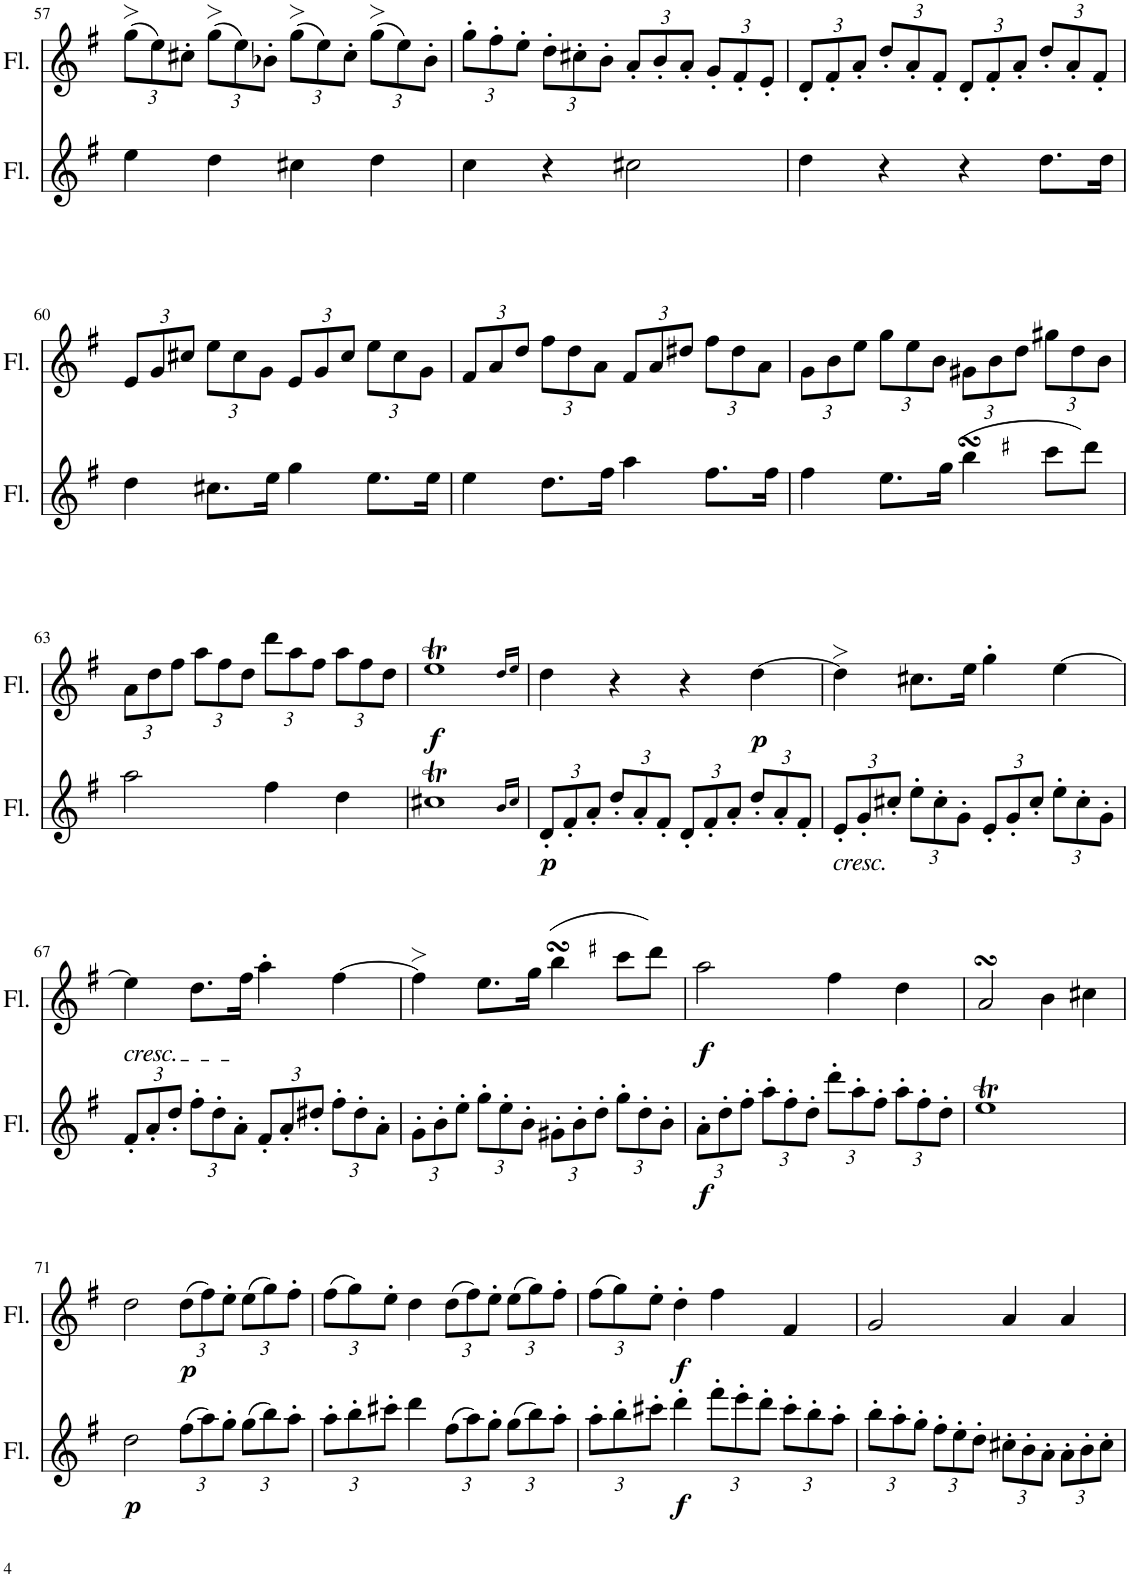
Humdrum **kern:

**kern	**dynam	**kern	**dynam
*part2	*part2	*part1	*part1
*staff2	*staff2	*staff1	*staff1
*I"Flöte	*	*I"Flöte	*
*I'Fl.	*	*I'Fl.	*
!!LO:PB:g=z
*clefG2	*	*clefG2	*
*k[f#]	*	*k[f#]	*
*M4/4	*	*M4/4	*
*met(c)	*	*met(c)	*
*	*	*Xbrackettup	*
=57	=57	=57	=57
4ee\	.	(12gg>\L	.
.	.	12ee\)	.
.	.	12cc#X'\J	.
4dd\	.	(12gg>\L	.
.	.	12ee\)	.
.	.	12b-X'\J	.
4cc#X\	.	(12gg>\L	.
.	.	12ee\)	.
.	.	12cc#'\J	.
4dd\	.	(12gg>\L	.
.	.	12ee\)	.
.	.	12b-'\J	.
=58	=58	=58	=58
4cc\	.	12gg'\L	.
.	.	12ff#'\	.
.	.	12ee'\J	.
4r	.	12dd'\L	.
.	.	12cc#X'\	.
.	.	12b'\J	.
2cc#X\	.	12a'/L	.
.	.	12b'/	.
.	.	12a'/J	.
.	.	12g'/L	.
.	.	12f#'/	.
.	.	12e'/J	.
=59	=59	=59	=59
4dd\	.	12d'/L	.
.	.	12f#'/	.
.	.	12a'/J	.
4r	.	12dd'/L	.
.	.	12a'/	.
.	.	12f#'/J	.
4r	.	12d'/L	.
.	.	12f#'/	.
.	.	12a'/J	.
8.dd\L	.	12dd'/L	.
.	.	12a'/	.
.	.	12f#'/J	.
16dd\Jk	.	.	.
!!LO:LB:g=z
=60	=60	=60	=60
4dd\	.	12e/L	.
.	.	12g/	.
.	.	12cc#X/J	.
8.cc#X\L	.	12ee\L	.
.	.	12cc#\	.
.	.	12g\J	.
16ee\Jk	.	.	.
4gg\	.	12e/L	.
.	.	12g/	.
.	.	12cc#/J	.
8.ee\L	.	12ee\L	.
.	.	12cc#\	.
.	.	12g\J	.
16ee\Jk	.	.	.
=61	=61	=61	=61
4ee\	.	12f#/L	.
.	.	12a/	.
.	.	12dd/J	.
8.dd\L	.	12ff#\L	.
.	.	12dd\	.
.	.	12a\J	.
16ff#\Jk	.	.	.
4aa\	.	12f#/L	.
.	.	12a/	.
.	.	12dd#X/J	.
8.ff#\L	.	12ff#\L	.
.	.	12dd#\	.
.	.	12a\J	.
16ff#\Jk	.	.	.
=62	=62	=62	=62
4ff#\	.	12g\L	.
.	.	12b\	.
.	.	12ee\J	.
8.ee\L	.	12gg\L	.
.	.	12ee\	.
.	.	12b\J	.
16gg\Jk	.	.	.
!LO:TX:a:t=♯	!	!	!
(4bbsSsS\	.	12g#X\L	.
.	.	12b\	.
.	.	12dd\J	.
8ccc\L	.	12gg#X\L	.
.	.	12dd\	.
8ddd\J)	.	.	.
.	.	12b\J	.
!!LO:LB:g=z
=63	=63	=63	=63
2aa\	.	12a\L	.
.	.	12dd\	.
.	.	12ff#\J	.
.	.	12aa\L	.
.	.	12ff#\	.
.	.	12dd\J	.
4ff#\	.	12ddd\L	.
.	.	12aa\	.
.	.	12ff#\J	.
4dd\	.	12aa\L	.
.	.	12ff#\	.
.	.	12dd\J	.
=64	=64	=64	=64
!	!	!	!LO:DY:b
1cc#Xt	.	1eeT	f
16qb/LL	.	16qdd/LL	.
16qcc#/JJ	.	16qee/JJ	.
=65	=65	=65	=65
*Xbrackettup	*	*	*
!	!LO:DY:b	!	!
12d'/L	p	4dd\	.
12f#'/	.	.	.
12a'/J	.	.	.
12dd'/L	.	4r	.
12a'/	.	.	.
12f#'/J	.	.	.
12d'/L	.	4r	.
12f#'/	.	.	.
12a'/J	.	.	.
!	!	!	!LO:DY:b
12dd'/L	.	[4dd\	p
12a'/	.	.	.
12f#'/J	.	.	.
=66	=66	=66	=66
!LO:TX:b:i:t=cresc.	!	!	!
12e'/L	.	4dd>\]	.
12g'/	.	.	.
12cc#X'/J	.	.	.
12ee'\L	.	8.cc#X\L	.
12cc#'\	.	.	.
12g'\J	.	.	.
.	.	16ee\Jk	.
12e'/L	.	4gg'\	.
12g'/	.	.	.
12cc#'/J	.	.	.
12ee'\L	.	[4ee\	.
12cc#'\	.	.	.
12g'\J	.	.	.
!!LO:LB:g=z
=67	=67	=67	=67
!	!	!LO:TX:b:i:t=cresc.	!
12f#'/L	.	4ee\]	.
12a'/	.	.	.
12dd'/J	.	.	.
12ff#'\L	.	8.dd\L	.
12dd'\	.	.	.
12a'\J	.	.	.
.	.	16ff#\Jk	.
12f#'/L	.	4aa'\	.
12a'/	.	.	.
12dd#X'/J	.	.	.
12ff#'\L	.	[4ff#\	.
12dd#'\	.	.	.
12a'\J	.	.	.
=68	=68	=68	=68
12g'\L	.	4ff#>\]	.
12b'\	.	.	.
12ee'\J	.	.	.
12gg'\L	.	8.ee\L	.
12ee'\	.	.	.
12b'\J	.	.	.
.	.	16gg\Jk	.
!	!	!LO:TX:a:t=♯	!
12g#X'\L	.	(4bbsSsS\	.
12b'\	.	.	.
12dd'\J	.	.	.
12gg'\L	.	8ccc\L	.
12dd'\	.	.	.
.	.	8ddd\J)	.
12b'\J	.	.	.
=69	=69	=69	=69
!	!LO:DY:b	!	!LO:DY:b
12a'\L	f	2aa\	f
12dd'\	.	.	.
12ff#'\J	.	.	.
12aa'\L	.	.	.
12ff#'\	.	.	.
12dd'\J	.	.	.
12ddd'\L	.	4ff#\	.
12aa'\	.	.	.
12ff#'\J	.	.	.
12aa'\L	.	4dd\	.
12ff#'\	.	.	.
12dd'\J	.	.	.
=70	=70	=70	=70
1eeT	.	2asSSS/	.
.	.	4b\	.
.	.	4cc#X\	.
!!LO:LB:g=z
=71	=71	=71	=71
!	!LO:DY:b	!	!
2dd\	p	2dd\	.
!	!	!	!LO:DY:b
(12ff#\L	.	(12dd\L	p
12aa\)	.	12ff#\)	.
12gg'\J	.	12ee'\J	.
(12gg\L	.	(12ee\L	.
12bb\)	.	12gg\)	.
12aa'\J	.	12ff#'\J	.
=72	=72	=72	=72
12aa'\L	.	(12ff#\L	.
12bb'\	.	12gg\)	.
12ccc#X'\J	.	12ee'\J	.
4ddd\	.	4dd\	.
(12ff#\L	.	(12dd\L	.
12aa\)	.	12ff#\)	.
12gg'\J	.	12ee'\J	.
(12gg\L	.	(12ee\L	.
12bb\)	.	12gg\)	.
12aa'\J	.	12ff#'\J	.
=73	=73	=73	=73
12aa'\L	.	(12ff#\L	.
12bb'\	.	12gg\)	.
12ccc#X'\J	.	12ee'\J	.
!	!LO:DY:b	!	!LO:DY:b
4ddd'\	f	4dd'\	f
12fff#'\L	.	4ff#\	.
12eee'\	.	.	.
12ddd'\J	.	.	.
12ccc#'\L	.	4f#/	.
12bb'\	.	.	.
12aa'\J	.	.	.
=74	=74	=74	=74
12bb'\L	.	2g/	.
12aa'\	.	.	.
12gg'\J	.	.	.
12ff#'\L	.	.	.
12ee'\	.	.	.
12dd'\J	.	.	.
12cc#X'\L	.	4a/	.
12b'\	.	.	.
12a'\J	.	.	.
12a'\L	.	4a/	.
12b'\	.	.	.
12cc#'\J	.	.	.
=	=	=	=
*-	*-	*-	*-
